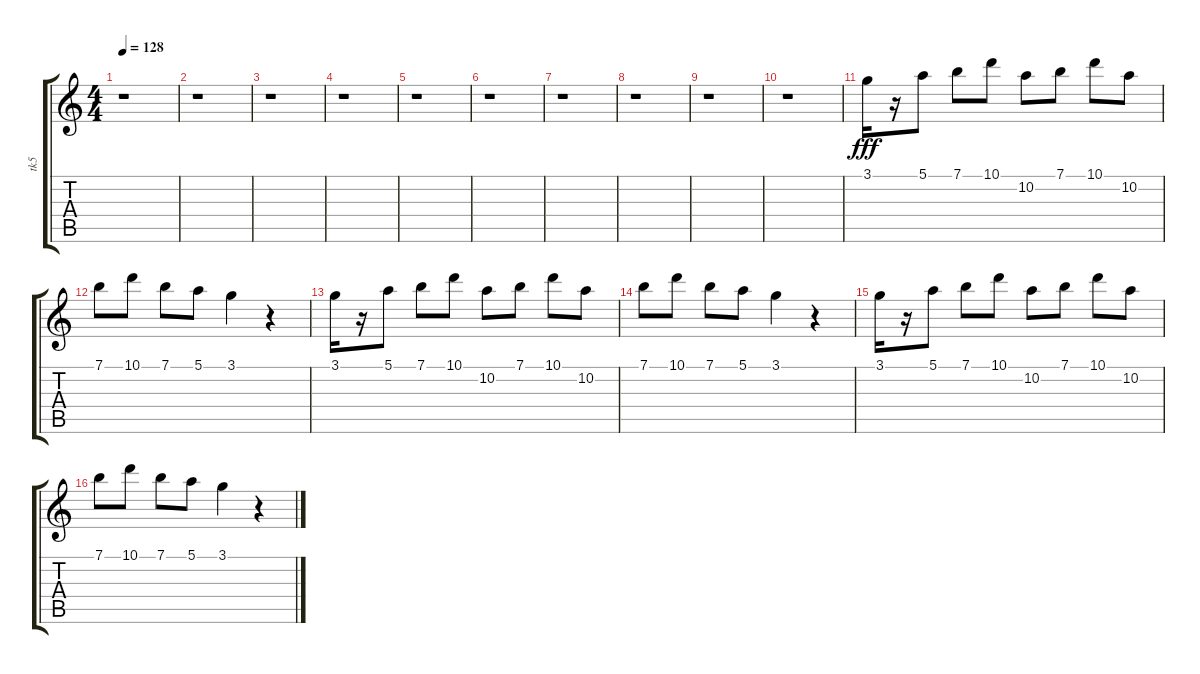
\track ("tk5" "tk5") {instrument distortionguitar}
\staff {score tabs}
\tuning (E4 B3 G3 D3 A2 E2) {hide}
\ts (4 4)
\tempo 128
\clef g2
\ks c
r.1{dy fff} |
r.1 |
r.1 |
r.1 |
r.1 |
r.1 |
r.1 |
r.1 |
r.1 |
r.1 |
3.1.16 r.16 5.1.8 7.1.8 10.1.8 10.2.8 7.1.8 10.1.8 10.2.8 |
7.1.8 10.1.8 7.1.8 5.1.8 3.1.4 r.4 |
3.1.16 r.16 5.1.8 7.1.8 10.1.8 10.2.8 7.1.8 10.1.8 10.2.8 |
7.1.8 10.1.8 7.1.8 5.1.8 3.1.4 r.4 |
3.1.16 r.16 5.1.8 7.1.8 10.1.8 10.2.8 7.1.8 10.1.8 10.2.8 |
7.1.8 10.1.8 7.1.8 5.1.8 3.1.4 r.4
